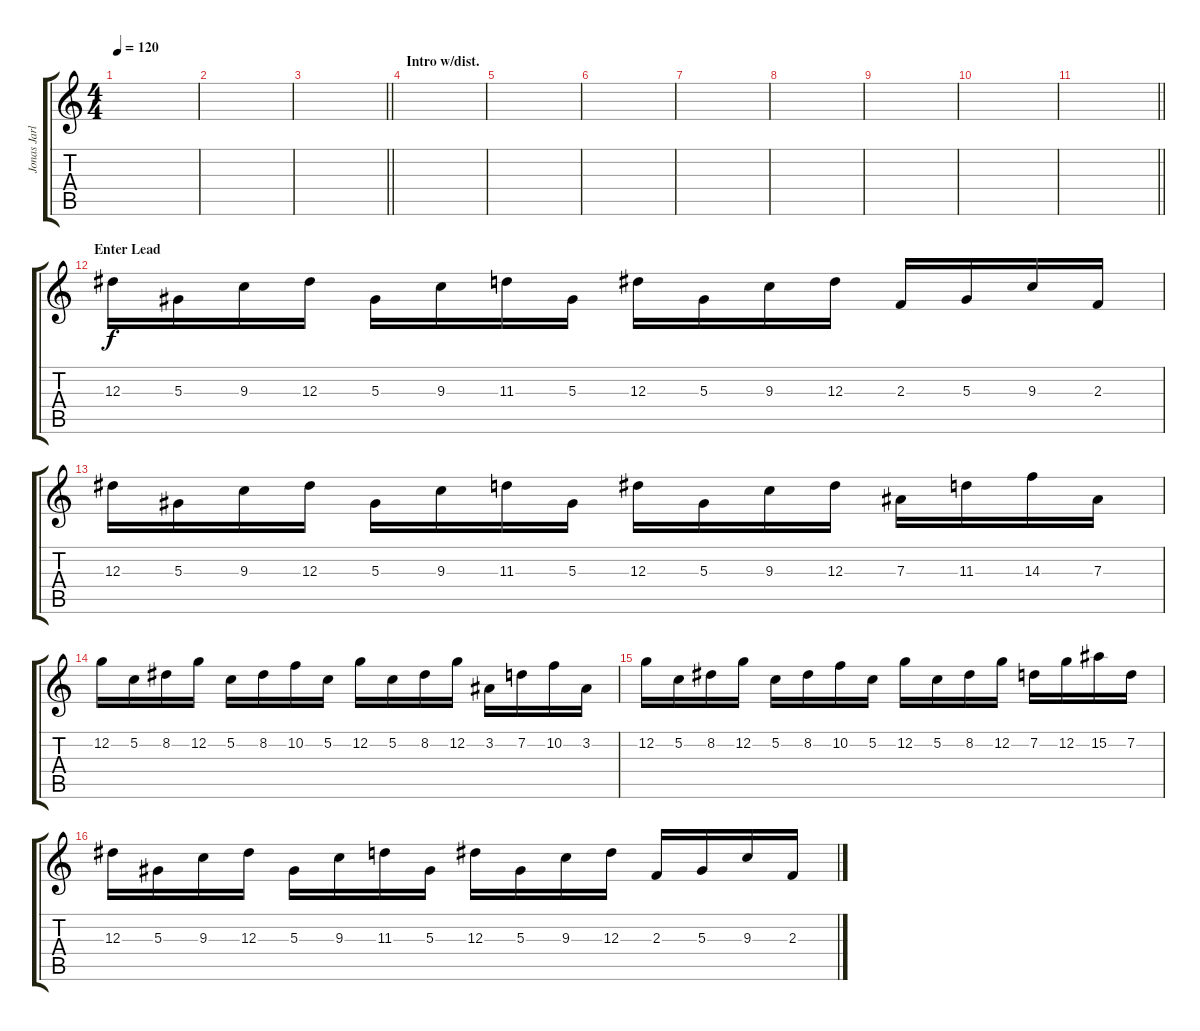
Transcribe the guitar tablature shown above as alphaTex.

\track ("Jonas Jarlsby (Lead)" "Jonas Jarl") {instrument distortionguitar}
\staff {score tabs}
\tuning (C4 G3 Eb3 Bb2 F2 C2) {hide}
\ts (4 4)
\tempo 120
\clef g2
\ks c
|
|
\barLineRight lightlight
|
\section ("" "Intro w/dist.")
|
|
|
|
|
|
|
\barLineRight lightlight
|
\section ("" "Enter Lead")
12.3.16 5.3.16 9.3.16 12.3.16 5.3.16 9.3.16 11.3.16 5.3.16 12.3.16 5.3.16 9.3.16 12.3.16 2.3.16 5.3.16 9.3.16 2.3.16 |
12.3.16 5.3.16 9.3.16 12.3.16 5.3.16 9.3.16 11.3.16 5.3.16 12.3.16 5.3.16 9.3.16 12.3.16 7.3.16 11.3.16 14.3.16 7.3.16 |
12.2.16 5.2.16 8.2.16 12.2.16 5.2.16 8.2.16 10.2.16 5.2.16 12.2.16 5.2.16 8.2.16 12.2.16 3.2.16 7.2.16 10.2.16 3.2.16 |
12.2.16 5.2.16 8.2.16 12.2.16 5.2.16 8.2.16 10.2.16 5.2.16 12.2.16 5.2.16 8.2.16 12.2.16 7.2.16 12.2.16 15.2.16 7.2.16 |
12.3.16 5.3.16 9.3.16 12.3.16 5.3.16 9.3.16 11.3.16 5.3.16 12.3.16 5.3.16 9.3.16 12.3.16 2.3.16 5.3.16 9.3.16 2.3.16
